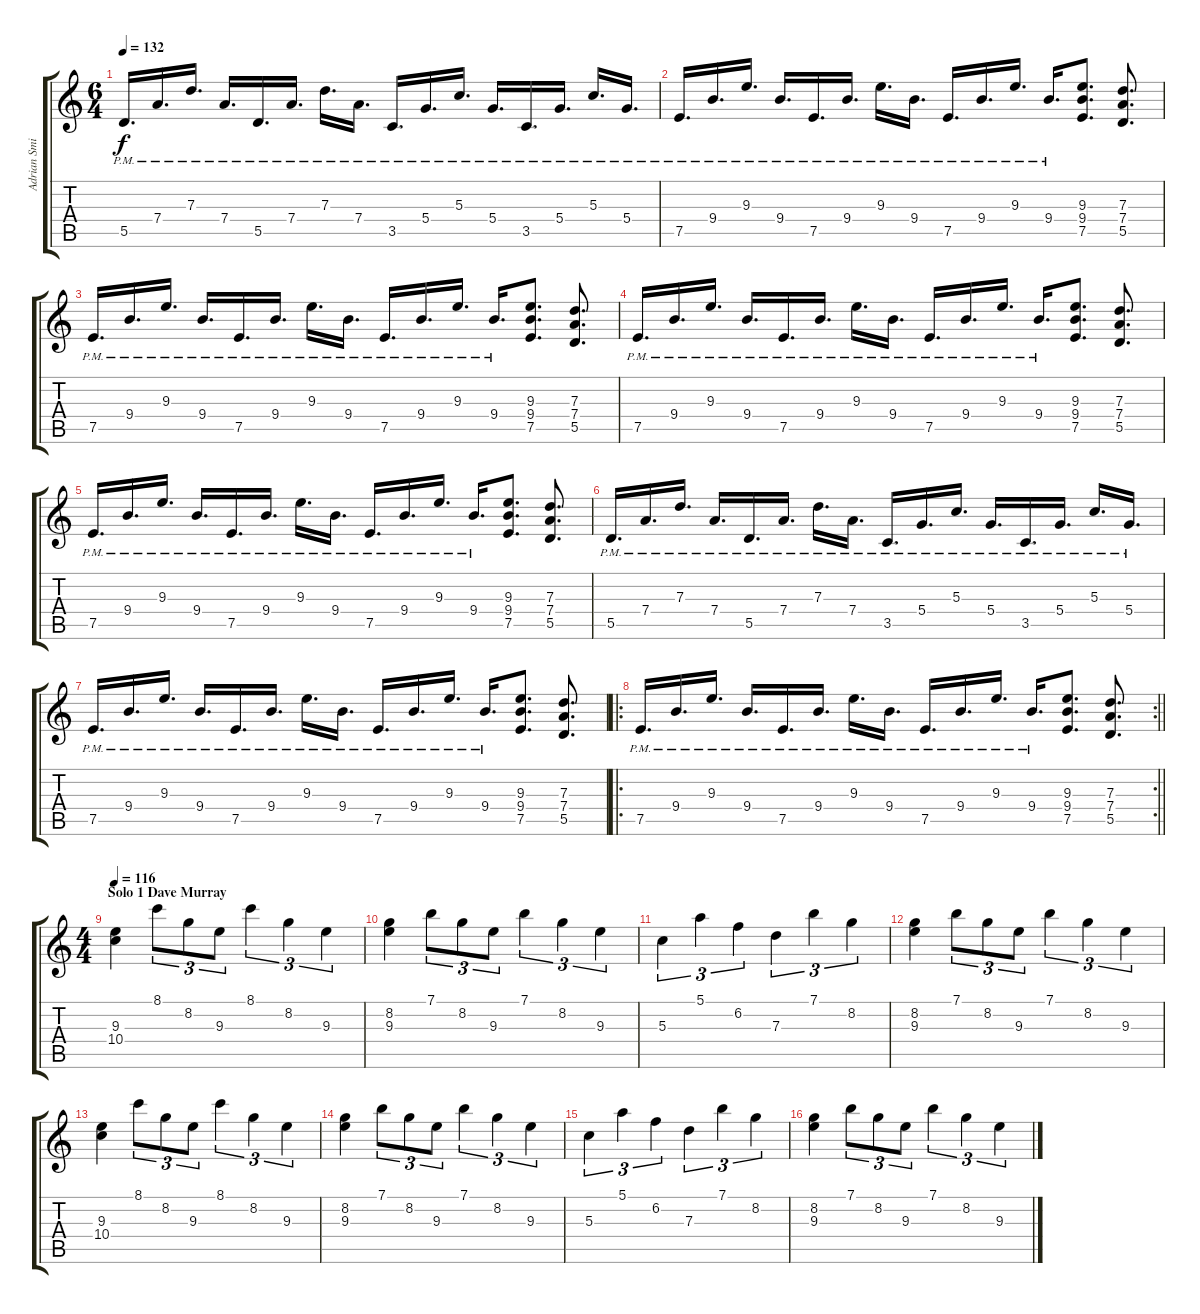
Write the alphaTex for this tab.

\track ("Adrian Smith" "Adrian Smi") {instrument distortionguitar}
\staff {score tabs}
\tuning (E4 B3 G3 D3 A2 E2) {hide}
\ts (6 4)
\tempo 132
\clef g2
\ks c
5.5{pm}.16{d dy f} 7.4{pm}.16{d} 7.3{pm}.16{d} 7.4{pm}.16{d} 5.5{pm}.16{d} 7.4{pm}.16{d} 7.3{pm}.16{d} 7.4{pm}.16{d} 3.5{pm}.16{d} 5.4{pm}.16{d} 5.3{pm}.16{d} 5.4{pm}.16{d} 3.5{pm}.16{d} 5.4{pm}.16{d} 5.3{pm}.16{d} 5.4{pm}.16{d} |
7.5{pm}.16{d} 9.4{pm}.16{d} 9.3{pm}.16{d} 9.4{pm}.16{d} 7.5{pm}.16{d} 9.4{pm}.16{d} 9.3{pm}.16{d} 9.4{pm}.16{d} 7.5{pm}.16{d} 9.4{pm}.16{d} 9.3{pm}.16{d} 9.4{pm}.16{d} (9.3 9.4 7.5).8{d} (7.3 7.4 5.5).8{d} |
7.5{pm}.16{d} 9.4{pm}.16{d} 9.3{pm}.16{d} 9.4{pm}.16{d} 7.5{pm}.16{d} 9.4{pm}.16{d} 9.3{pm}.16{d} 9.4{pm}.16{d} 7.5{pm}.16{d} 9.4{pm}.16{d} 9.3{pm}.16{d} 9.4{pm}.16{d} (9.3 9.4 7.5).8{d} (7.3 7.4 5.5).8{d} |
7.5{pm}.16{d} 9.4{pm}.16{d} 9.3{pm}.16{d} 9.4{pm}.16{d} 7.5{pm}.16{d} 9.4{pm}.16{d} 9.3{pm}.16{d} 9.4{pm}.16{d} 7.5{pm}.16{d} 9.4{pm}.16{d} 9.3{pm}.16{d} 9.4{pm}.16{d} (9.3 9.4 7.5).8{d} (7.3 7.4 5.5).8{d} |
7.5{pm}.16{d} 9.4{pm}.16{d} 9.3{pm}.16{d} 9.4{pm}.16{d} 7.5{pm}.16{d} 9.4{pm}.16{d} 9.3{pm}.16{d} 9.4{pm}.16{d} 7.5{pm}.16{d} 9.4{pm}.16{d} 9.3{pm}.16{d} 9.4{pm}.16{d} (9.3 9.4 7.5).8{d} (7.3 7.4 5.5).8{d} |
5.5{pm}.16{d} 7.4{pm}.16{d} 7.3{pm}.16{d} 7.4{pm}.16{d} 5.5{pm}.16{d} 7.4{pm}.16{d} 7.3{pm}.16{d} 7.4{pm}.16{d} 3.5{pm}.16{d} 5.4{pm}.16{d} 5.3{pm}.16{d} 5.4{pm}.16{d} 3.5{pm}.16{d} 5.4{pm}.16{d} 5.3{pm}.16{d} 5.4{pm}.16{d} |
7.5{pm}.16{d} 9.4{pm}.16{d} 9.3{pm}.16{d} 9.4{pm}.16{d} 7.5{pm}.16{d} 9.4{pm}.16{d} 9.3{pm}.16{d} 9.4{pm}.16{d} 7.5{pm}.16{d} 9.4{pm}.16{d} 9.3{pm}.16{d} 9.4{pm}.16{d} (9.3 9.4 7.5).8{d} (7.3 7.4 5.5).8{d} |
\ro
\rc 2
\barLineRight lightlight
7.5{pm}.16{d} 9.4{pm}.16{d} 9.3{pm}.16{d} 9.4{pm}.16{d} 7.5{pm}.16{d} 9.4{pm}.16{d} 9.3{pm}.16{d} 9.4{pm}.16{d} 7.5{pm}.16{d} 9.4{pm}.16{d} 9.3{pm}.16{d} 9.4{pm}.16{d} (9.3 9.4 7.5).8{d} (7.3 7.4 5.5).8{d} |
\ts (4 4)
\section ("" "Solo 1 Dave Murray")
\tempo 116
(9.3 10.4).4 8.1.8{tu (3 2)} 8.2.8{tu (3 2)} 9.3.8{tu (3 2)} 8.1.4{tu (3 2)} 8.2.4{tu (3 2)} 9.3.4{tu (3 2)} |
(8.2 9.3).4 7.1.8{tu (3 2)} 8.2.8{tu (3 2)} 9.3.8{tu (3 2)} 7.1.4{tu (3 2)} 8.2.4{tu (3 2)} 9.3.4{tu (3 2)} |
5.3.4{tu (3 2)} 5.1.4{tu (3 2)} 6.2.4{tu (3 2)} 7.3.4{tu (3 2)} 7.1.4{tu (3 2)} 8.2.4{tu (3 2)} |
(8.2 9.3).4 7.1.8{tu (3 2)} 8.2.8{tu (3 2)} 9.3.8{tu (3 2)} 7.1.4{tu (3 2)} 8.2.4{tu (3 2)} 9.3.4{tu (3 2)} |
(9.3 10.4).4 8.1.8{tu (3 2)} 8.2.8{tu (3 2)} 9.3.8{tu (3 2)} 8.1.4{tu (3 2)} 8.2.4{tu (3 2)} 9.3.4{tu (3 2)} |
(8.2 9.3).4 7.1.8{tu (3 2)} 8.2.8{tu (3 2)} 9.3.8{tu (3 2)} 7.1.4{tu (3 2)} 8.2.4{tu (3 2)} 9.3.4{tu (3 2)} |
5.3.4{tu (3 2)} 5.1.4{tu (3 2)} 6.2.4{tu (3 2)} 7.3.4{tu (3 2)} 7.1.4{tu (3 2)} 8.2.4{tu (3 2)} |
(8.2 9.3).4 7.1.8{tu (3 2)} 8.2.8{tu (3 2)} 9.3.8{tu (3 2)} 7.1.4{tu (3 2)} 8.2.4{tu (3 2)} 9.3.4{tu (3 2)}
